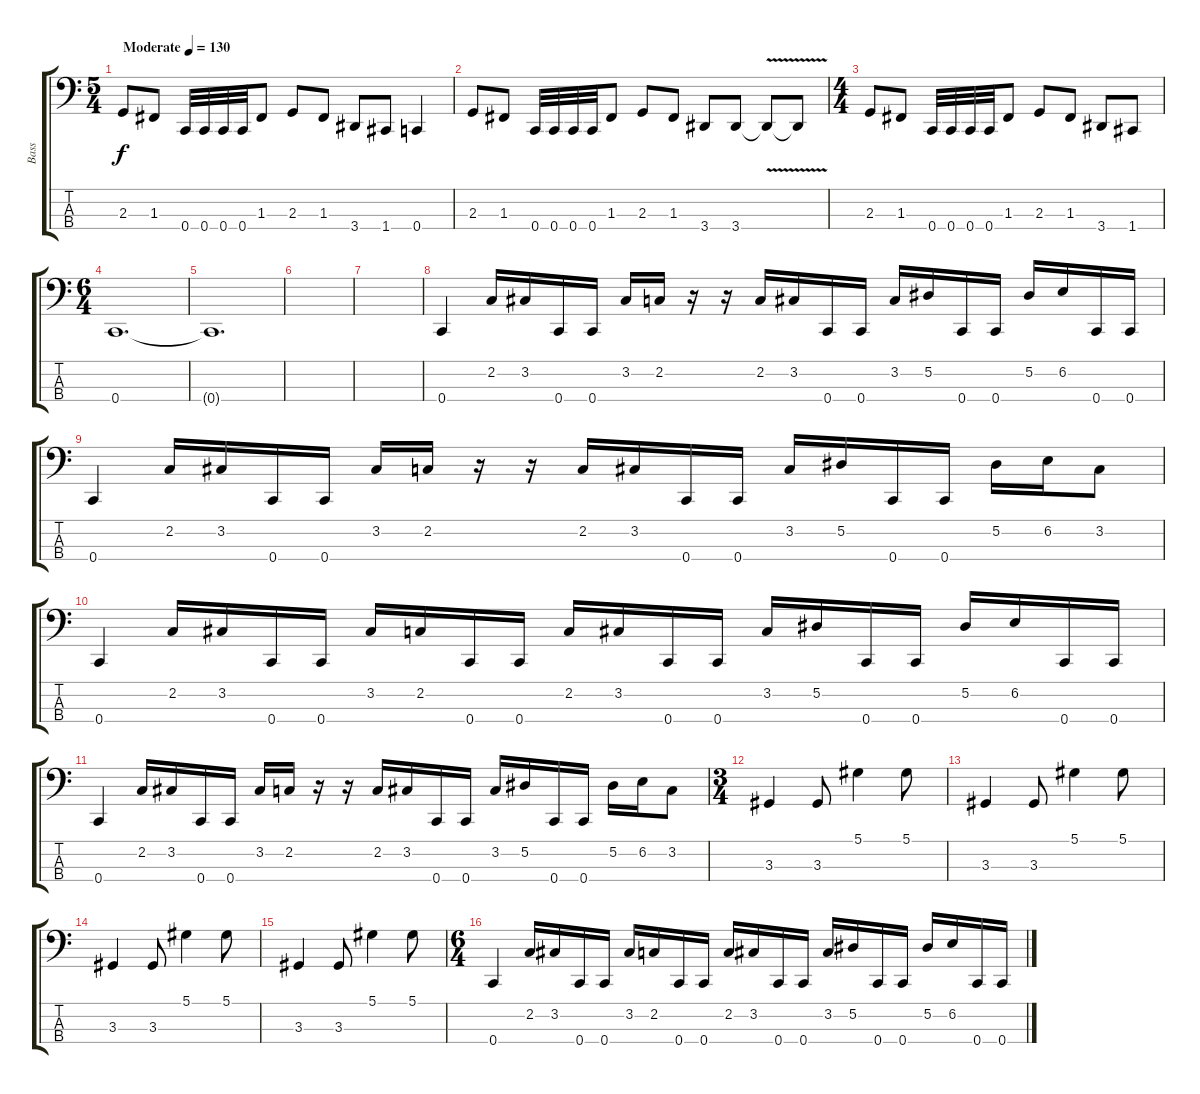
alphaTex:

\track ("Bass" "Bass") {instrument electricbassfinger}
\staff {score tabs}
\tuning (Eb2 Bb1 F1 C1) {hide}
\ts (5 4)
\tempo (130 "Moderate")
\clef f4
\ks c
2.3.8{dy f instrument electricbassfinger} 1.3.8 0.4.32 0.4.32 0.4.32 0.4.32 1.3.8 2.3.8 1.3.8 3.4.8 1.4.8 0.4.4 |
2.3.8 1.3.8 0.4.32 0.4.32 0.4.32 0.4.32 1.3.8 2.3.8 1.3.8 3.4.8 3.4.8 3.4{v t}.8 3.4{t}.8 |
\ts (4 4)
2.3.8 1.3.8 0.4.32 0.4.32 0.4.32 0.4.32 1.3.8 2.3.8 1.3.8 3.4.8 1.4.8 |
\ts (6 4)
0.4.1{d} |
0.4{t}.1{d} |
|
|
0.4.4 2.2.16 3.2.16 0.4.16 0.4.16 3.2.16 2.2.16 r.16 r.16 2.2.16 3.2.16 0.4.16 0.4.16 3.2.16 5.2.16 0.4.16 0.4.16 5.2.16 6.2.16 0.4.16 0.4.16 |
0.4.4 2.2.16 3.2.16 0.4.16 0.4.16 3.2.16 2.2.16 r.16 r.16 2.2.16 3.2.16 0.4.16 0.4.16 3.2.16 5.2.16 0.4.16 0.4.16 5.2.16 6.2.16 3.2.8 |
0.4.4 2.2.16 3.2.16 0.4.16 0.4.16 3.2.16 2.2.16 0.4.16 0.4.16 2.2.16 3.2.16 0.4.16 0.4.16 3.2.16 5.2.16 0.4.16 0.4.16 5.2.16 6.2.16 0.4.16 0.4.16 |
0.4.4 2.2.16 3.2.16 0.4.16 0.4.16 3.2.16 2.2.16 r.16 r.16 2.2.16 3.2.16 0.4.16 0.4.16 3.2.16 5.2.16 0.4.16 0.4.16 5.2.16 6.2.16 3.2.8 |
\ts (3 4)
3.3.4 3.3.8 5.1.4 5.1.8 |
3.3.4 3.3.8 5.1.4 5.1.8 |
3.3.4 3.3.8 5.1.4 5.1.8 |
3.3.4 3.3.8 5.1.4 5.1.8 |
\ts (6 4)
0.4.4 2.2.16 3.2.16 0.4.16 0.4.16 3.2.16 2.2.16 0.4.16 0.4.16 2.2.16 3.2.16 0.4.16 0.4.16 3.2.16 5.2.16 0.4.16 0.4.16 5.2.16 6.2.16 0.4.16 0.4.16
